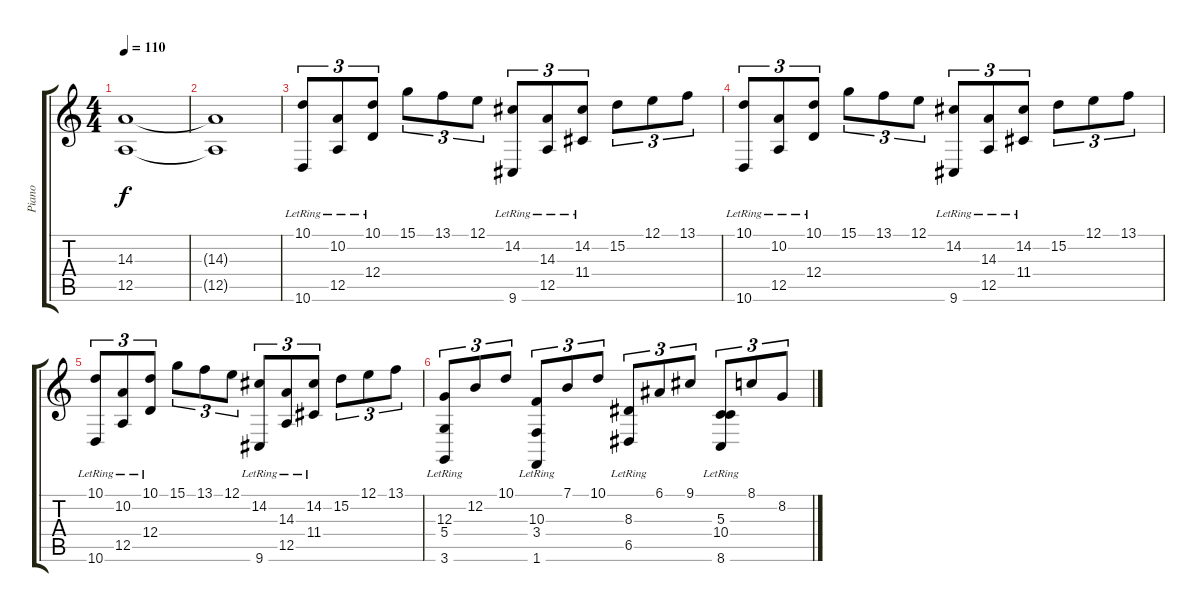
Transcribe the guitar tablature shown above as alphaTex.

\track ("Piano" "Piano") {instrument brightacousticpiano}
\staff {score tabs}
\tuning (E4 B3 G3 D3 A2 E2) {hide}
\ts (4 4)
\tempo 110
\clef g2
\ks c
(14.3 12.5).1{dy f} |
(14.3{t} 12.5{t}).1 |
(10.1 10.6{lr}).8{tu (3 2)} (10.2 12.5{lr}).8{tu (3 2)} (10.1 12.4{lr}).8{tu (3 2)} 15.1.8{tu (3 2)} 13.1.8{tu (3 2)} 12.1.8{tu (3 2)} (14.2 9.6{lr}).8{tu (3 2)} (14.3 12.5{lr}).8{tu (3 2)} (14.2 11.4{lr}).8{tu (3 2)} 15.2.8{tu (3 2)} 12.1.8{tu (3 2)} 13.1.8{tu (3 2)} |
(10.1 10.6{lr}).8{tu (3 2)} (10.2 12.5{lr}).8{tu (3 2)} (10.1 12.4{lr}).8{tu (3 2)} 15.1.8{tu (3 2)} 13.1.8{tu (3 2)} 12.1.8{tu (3 2)} (14.2 9.6{lr}).8{tu (3 2)} (14.3 12.5{lr}).8{tu (3 2)} (14.2 11.4{lr}).8{tu (3 2)} 15.2.8{tu (3 2)} 12.1.8{tu (3 2)} 13.1.8{tu (3 2)} |
(10.1 10.6{lr}).8{tu (3 2)} (10.2 12.5{lr}).8{tu (3 2)} (10.1 12.4{lr}).8{tu (3 2)} 15.1.8{tu (3 2)} 13.1.8{tu (3 2)} 12.1.8{tu (3 2)} (14.2 9.6{lr}).8{tu (3 2)} (14.3 12.5{lr}).8{tu (3 2)} (14.2 11.4{lr}).8{tu (3 2)} 15.2.8{tu (3 2)} 12.1.8{tu (3 2)} 13.1.8{tu (3 2)} |
(12.3 5.4{lr} 3.6{lr}).8{tu (3 2)} 12.2.8{tu (3 2)} 10.1.8{tu (3 2)} (10.3 3.4{lr} 1.6{lr}).8{tu (3 2)} 7.1.8{tu (3 2)} 10.1.8{tu (3 2)} (8.3 6.5{lr}).8{tu (3 2)} 6.1.8{tu (3 2)} 9.1.8{tu (3 2)} (5.3 10.4{lr} 8.6).8{tu (3 2)} 8.1.8{tu (3 2)} 8.2.8{tu (3 2)}
